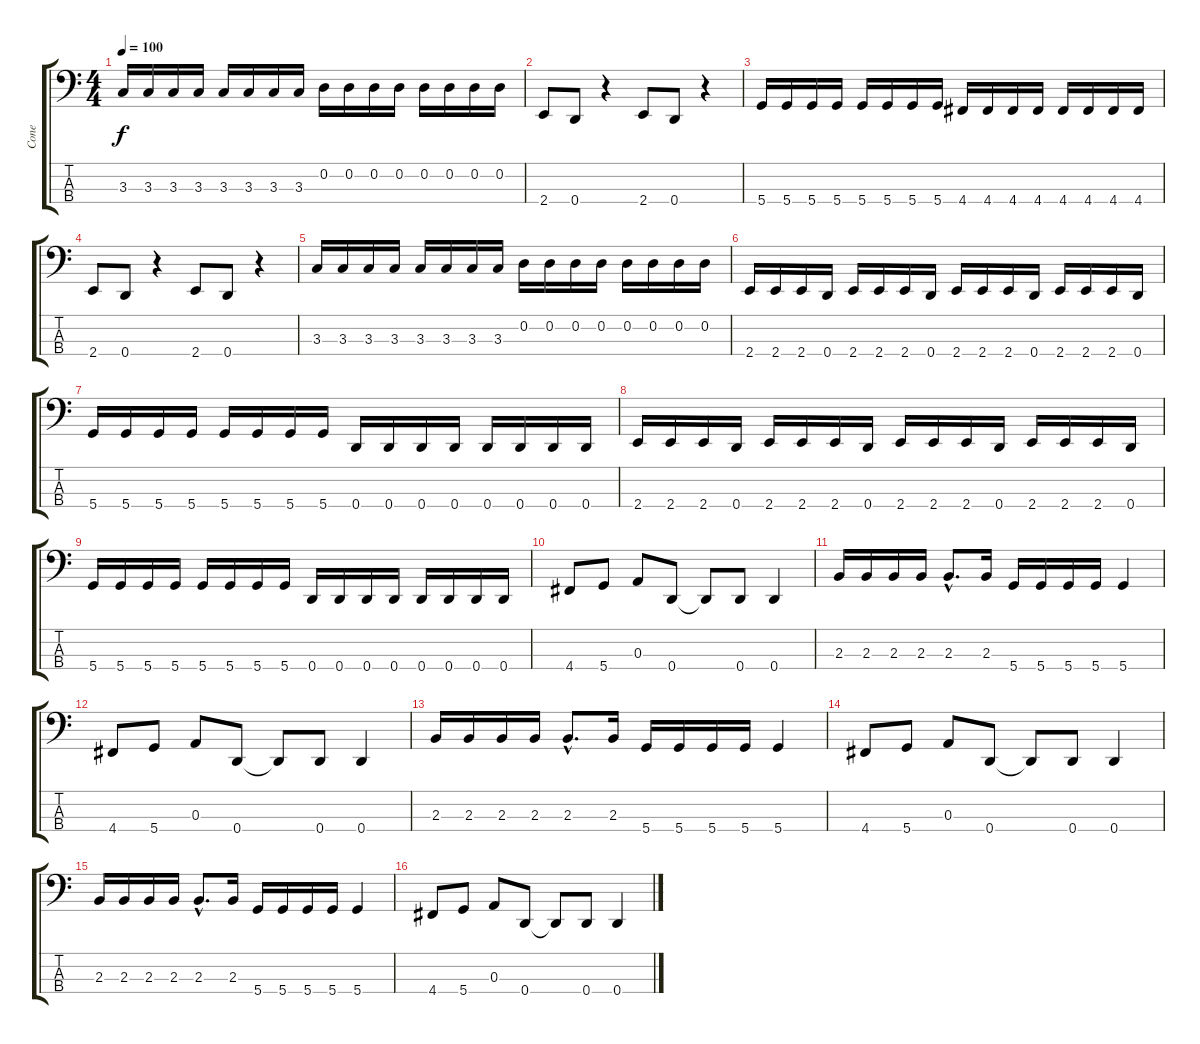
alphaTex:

\track ("Cone" "Cone") {instrument electricbasspick}
\staff {score tabs}
\tuning (G2 D2 A1 D1) {hide}
\ts (4 4)
\tempo 100
\clef f4
\ks c
3.3.16{dy f} 3.3.16 3.3.16 3.3.16 3.3.16 3.3.16 3.3.16 3.3.16 0.2.16 0.2.16 0.2.16 0.2.16 0.2.16 0.2.16 0.2.16 0.2.16 |
2.4.8 0.4.8 r.4 2.4.8 0.4.8 r.4 |
5.4.16 5.4.16 5.4.16 5.4.16 5.4.16 5.4.16 5.4.16 5.4.16 4.4.16 4.4.16 4.4.16 4.4.16 4.4.16 4.4.16 4.4.16 4.4.16 |
2.4.8 0.4.8 r.4 2.4.8 0.4.8 r.4 |
3.3.16 3.3.16 3.3.16 3.3.16 3.3.16 3.3.16 3.3.16 3.3.16 0.2.16 0.2.16 0.2.16 0.2.16 0.2.16 0.2.16 0.2.16 0.2.16 |
2.4.16 2.4.16 2.4.16 0.4.16 2.4.16 2.4.16 2.4.16 0.4.16 2.4.16 2.4.16 2.4.16 0.4.16 2.4.16 2.4.16 2.4.16 0.4.16 |
5.4.16 5.4.16 5.4.16 5.4.16 5.4.16 5.4.16 5.4.16 5.4.16 0.4.16 0.4.16 0.4.16 0.4.16 0.4.16 0.4.16 0.4.16 0.4.16 |
2.4.16 2.4.16 2.4.16 0.4.16 2.4.16 2.4.16 2.4.16 0.4.16 2.4.16 2.4.16 2.4.16 0.4.16 2.4.16 2.4.16 2.4.16 0.4.16 |
5.4.16 5.4.16 5.4.16 5.4.16 5.4.16 5.4.16 5.4.16 5.4.16 0.4.16 0.4.16 0.4.16 0.4.16 0.4.16 0.4.16 0.4.16 0.4.16 |
4.4.8 5.4.8 0.3.8 0.4.8 0.4{t}.8 0.4.8 0.4.4 |
2.3.16 2.3.16 2.3.16 2.3.16 2.3{hac}.8{d} 2.3.16 5.4.16 5.4.16 5.4.16 5.4.16 5.4.4 |
4.4.8 5.4.8 0.3.8 0.4.8 0.4{t}.8 0.4.8 0.4.4 |
2.3.16 2.3.16 2.3.16 2.3.16 2.3{hac}.8{d} 2.3.16 5.4.16 5.4.16 5.4.16 5.4.16 5.4.4 |
4.4.8 5.4.8 0.3.8 0.4.8 0.4{t}.8 0.4.8 0.4.4 |
2.3.16 2.3.16 2.3.16 2.3.16 2.3{hac}.8{d} 2.3.16 5.4.16 5.4.16 5.4.16 5.4.16 5.4.4 |
4.4.8 5.4.8 0.3.8 0.4.8 0.4{t}.8 0.4.8 0.4.4
